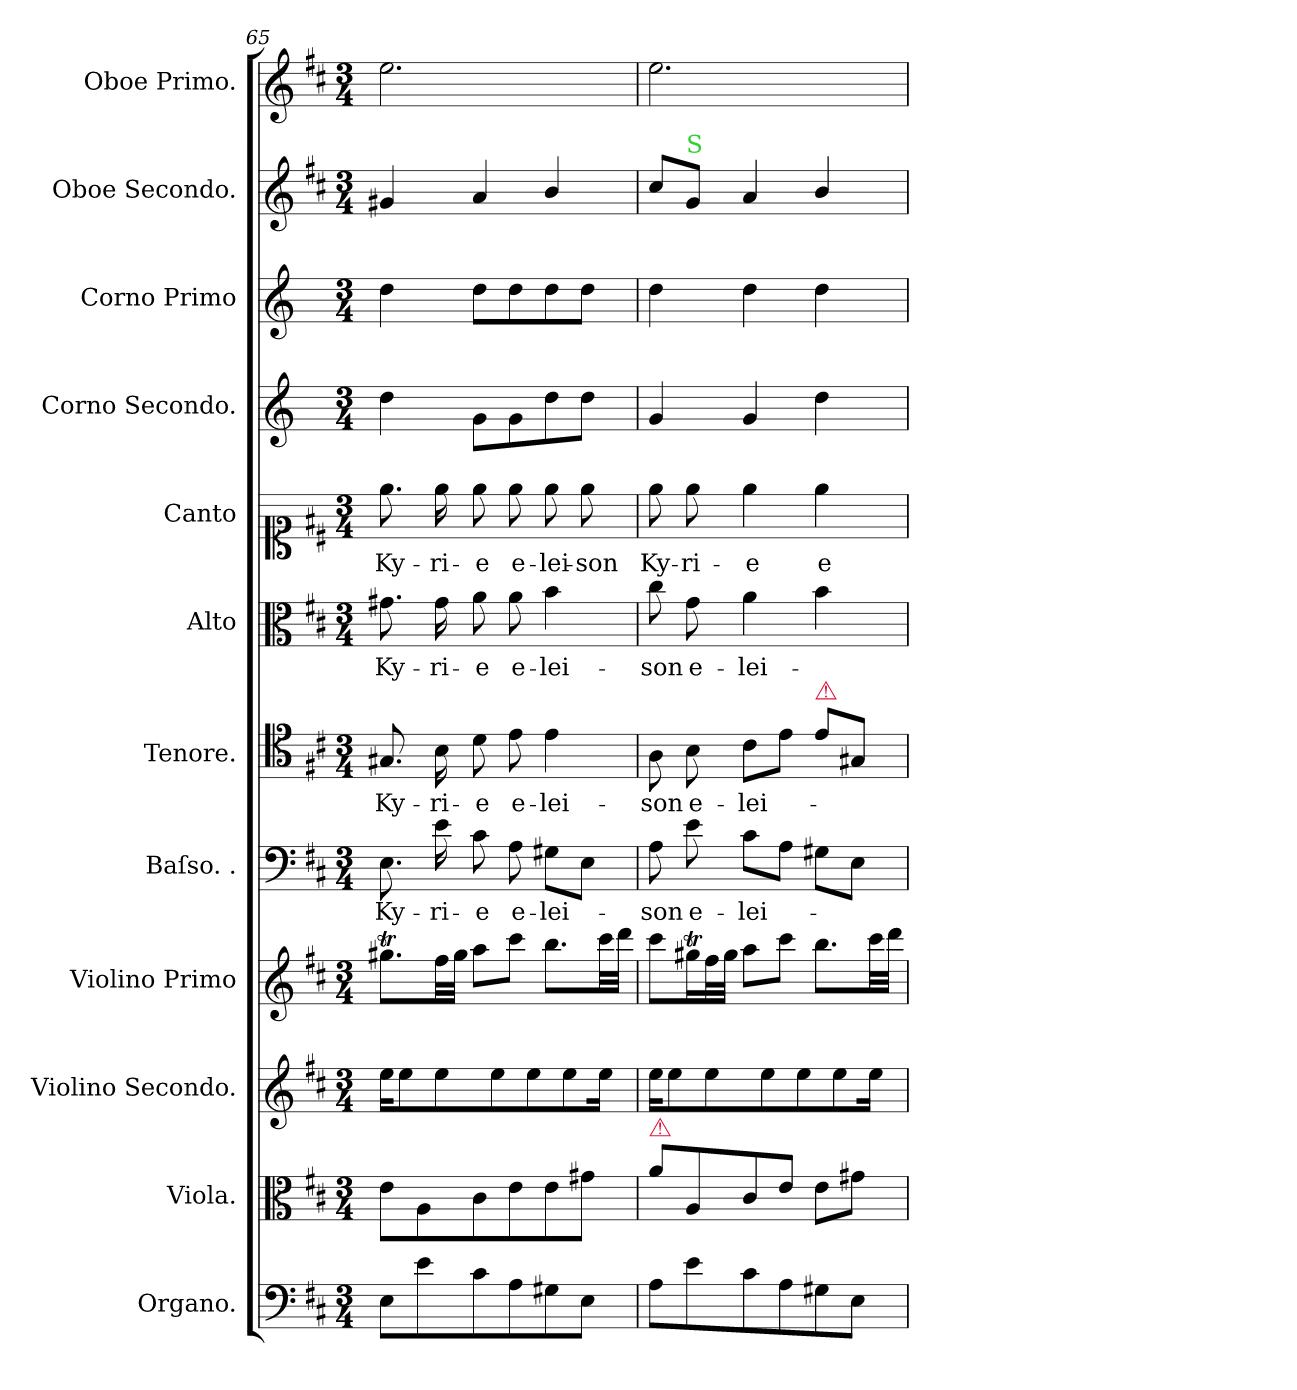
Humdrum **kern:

**kern	**kern	**kern	**kern	**kern	**text	**kern	**text	**kern	**text	**kern	**text	**kern	**kern	**kern	**kern
*part12	*part11	*part10	*part9	*part8	*part8	*part7	*part7	*part6	*part6	*part5	*part5	*part4	*part3	*part2	*part1
*staff12	*staff11	*staff10	*staff9	*staff8	*staff8	*staff7	*staff7	*staff6	*staff6	*staff5	*staff5	*staff4	*staff3	*staff2	*staff1
*I"Organo.	*I"Viola.	*I"Violino Secondo.	*I"Violino Primo	*I"Baſso. .	*	*I"Tenore.	*	*I"Alto	*	*I"Canto	*	*I"Corno Secondo.	*I"Corno Primo	*I"Oboe Secondo.	*I"Oboe Primo.
*I'org	*I'vla	*I'vl 2	*I'vl 1	*I'B	*	*I'T	*	*I'A	*	*	*	*I'cor 2	*I'cor 1	*I'ob 2	*I'ob 1
*clefF4	*clefC3	*clefG2	*clefG2	*clefF4	*	*clefC4	*	*clefC3	*	*clefC1	*	*clefG2	*clefG2	*clefG2	*clefG2
*	*	*	*	*	*	*	*	*	*	*	*	*ITrd6c10	*ITrd6c10	*	*
*k[f#c#]	*k[f#c#]	*k[f#c#]	*k[f#c#]	*k[f#c#]	*	*k[f#c#]	*	*k[f#c#]	*	*k[f#c#]	*	*k[f#c#]	*k[f#c#]	*k[f#c#]	*k[f#c#]
*M3/4	*M3/4	*M3/4	*M3/4	*M3/4	*	*M3/4	*	*M3/4	*	*M3/4	*	*M3/4	*M3/4	*M3/4	*M3/4
=65	=65	=65	=65	=65	=65	=65	=65	=65	=65	=65	=65	=65	=65	=65	=65
8E\L	8e\L	16ee\KL	8.gg#Xt\L	8.E\	Ky-	8.G#X/	Ky-	8.g#X\	Ky-	8.ee\	Ky-	4e\	4e\	4g#X/	2.ee\
.	.	8ee\	.	.	.	.	.	.	.	.	.	.	.	.	.
8e\	8A\	.	.	.	.	.	.	.	.	.	.	.	.	.	.
.	.	8ee\	32ff#\LL	16e\	-ri-	16B\	-ri-	16g#\	-ri-	16ee\	-ri-	.	.	.	.
.	.	.	32gg#\JJJ	.	.	.	.	.	.	.	.	.	.	.	.
8c#\	8c#\	.	8aa\L	8c#\	-e	8d\	-e	8a\	-e	8ee\	-e	8A\L	8e\L	4a/	.
.	.	8ee\	.	.	.	.	.	.	.	.	.	.	.	.	.
8A\	8e\	.	8ccc#\J	8A\	e-	8e\	e-	8a\	e-	8ee\	e-	8A\	8e\	.	.
.	.	8ee\	.	.	.	.	.	.	.	.	.	.	.	.	.
8G#X\	8e\	.	8.bb\L	8G#X\L	-lei-	4e\	-lei-	4b\	-lei-	8ee\	-lei-	8e\	8e\	4b/	.
.	.	8ee\	.	.	.	.	.	.	.	.	.	.	.	.	.
8E\J	8g#X\J	.	.	8E\J	.	.	.	.	.	8ee\	-son	8e\J	8e\J	.	.
.	.	16ee\Jk	32ccc#\LL	.	.	.	.	.	.	.	.	.	.	.	.
.	.	.	32ddd\JJJ	.	.	.	.	.	.	.	.	.	.	.	.
=66	=66	=66	=66	=66	=66	=66	=66	=66	=66	=66	=66	=66	=66	=66	=66
!	!LO:TX:a:color=crimson:t=⚠	!	!	!	!	!	!	!	!	!	!	!	!	!	!
8A\L	8a\L	16ee\KL	8ccc#\L	8A\	-son	8A\	-son	8cc#\	-son	8ee\	Ky-	4A/	4e\	8cc#/L	2.ee\
.	.	8ee\	.	.	.	.	.	.	.	.	.	.	.	.	.
!	!	!	!	!	!	!	!	!	!	!	!	!	!	!LO:TX:a:color=limegreen:t=S	!
!	!	!	!	!	!	!	!	!	!LO:LY:i	!	!	!	!	!	!
8e\	8A/	.	16gg#Xt\L	8e\	e-	8B\	e-	8g\	e-	8ee\	-ri-	.	.	8g/J	.
.	.	8ee\	32ff#\L	.	.	.	.	.	.	.	.	.	.	.	.
.	.	.	32gg#\JJJ	.	.	.	.	.	.	.	.	.	.	.	.
!	!	!	!	!	!	!	!	!	!LO:LY:i	!	!	!	!	!	!
8c#\	8c#/	.	8aa\L	8c#\L	-lei-	8c#\L	-lei-	4a\	-lei-	4ee\	-e	4A/	4e\	4a/	.
.	.	8ee\	.	.	.	.	.	.	.	.	.	.	.	.	.
8A\	8e/J	.	8ccc#\J	8A\J	.	8e\J	.	.	.	.	.	.	.	.	.
.	.	8ee\	.	.	.	.	.	.	.	.	.	.	.	.	.
!	!	!	!	!	!	!LO:TX:a:color=crimson:t=⚠	!	!	!	!	!	!	!	!	!
8G#X\	8e\L	.	8.bb\L	8G#X\L	.	8e\L	.	4b\	.	4ee\	e-	4e\	4e\	4b/	.
.	.	8ee\	.	.	.	.	.	.	.	.	.	.	.	.	.
8E\J	8g#X\J	.	.	8E\J	.	8G#X/J	.	.	.	.	.	.	.	.	.
.	.	16ee\Jk	32ccc#\LL	.	.	.	.	.	.	.	.	.	.	.	.
.	.	.	32ddd\JJJ	.	.	.	.	.	.	.	.	.	.	.	.
=	=	=	=	=	=	=	=	=	=	=	=	=	=	=	=
*-	*-	*-	*-	*-	*-	*-	*-	*-	*-	*-	*-	*-	*-	*-	*-
